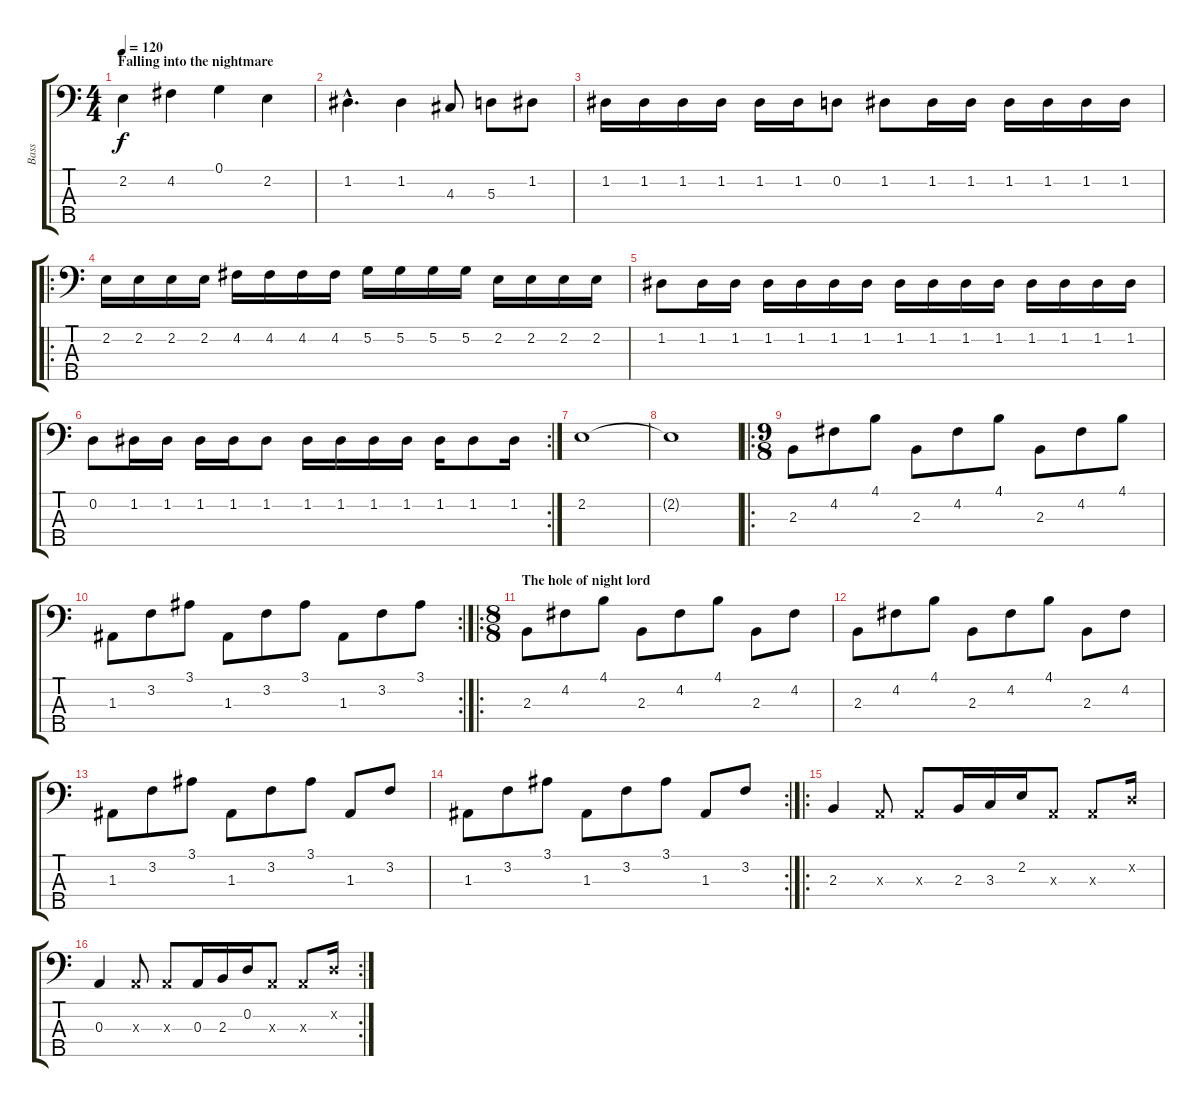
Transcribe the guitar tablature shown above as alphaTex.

\track ("Bass" "Bass") {instrument electricbassfinger}
\staff {score tabs}
\tuning (G2 D2 A1 E1 B0) {hide}
\ts (4 4)
\section ("" "Falling into the nightmare")
\tempo 120
\clef f4
\ks c
2.2.4{dy f} 4.2.4 0.1.4 2.2.4 |
1.2{hac}.4{d} 1.2.4 4.3.8 5.3.8 1.2.8 |
1.2.16 1.2.16 1.2.16 1.2.16 1.2.16 1.2.16 0.2.8 1.2.8 1.2.16 1.2.16 1.2.16 1.2.16 1.2.16 1.2.16 |
\ro
2.2.16 2.2.16 2.2.16 2.2.16 4.2.16 4.2.16 4.2.16 4.2.16 5.2.16 5.2.16 5.2.16 5.2.16 2.2.16 2.2.16 2.2.16 2.2.16 |
1.2.8 1.2.16 1.2.16 1.2.16 1.2.16 1.2.16 1.2.16 1.2.16 1.2.16 1.2.16 1.2.16 1.2.16 1.2.16 1.2.16 1.2.16 |
\rc 2
0.2.8 1.2.16 1.2.16 1.2.16 1.2.16 1.2.8 1.2.16 1.2.16 1.2.16 1.2.16 1.2.16 1.2.8 1.2.16 |
2.2.1 |
2.2{t}.1 |
\ro
\ts (9 8)
2.3.8 4.2.8 4.1.8 2.3.8 4.2.8 4.1.8 2.3.8 4.2.8 4.1.8 |
\rc 2
1.3.8 3.2.8 3.1.8 1.3.8 3.2.8 3.1.8 1.3.8 3.2.8 3.1.8 |
\ro
\ts (8 8)
\section ("" "The hole of night lord")
2.3.8 4.2.8 4.1.8 2.3.8 4.2.8 4.1.8 2.3.8 4.2.8 |
2.3.8 4.2.8 4.1.8 2.3.8 4.2.8 4.1.8 2.3.8 4.2.8 |
1.3.8 3.2.8 3.1.8 1.3.8 3.2.8 3.1.8 1.3.8 3.2.8 |
\rc 2
1.3.8 3.2.8 3.1.8 1.3.8 3.2.8 3.1.8 1.3.8 3.2.8 |
\ro
2.3.4 0.3{x}.8 0.3{x}.8 2.3.16 3.3.16 2.2.16 0.3{x}.8 0.3{x}.8 0.2{x}.16 |
\rc 2
0.3.4 0.3{x}.8 0.3{x}.8 0.3.16 2.3.16 0.2.16 0.3{x}.8 0.3{x}.8 0.2{x}.16
